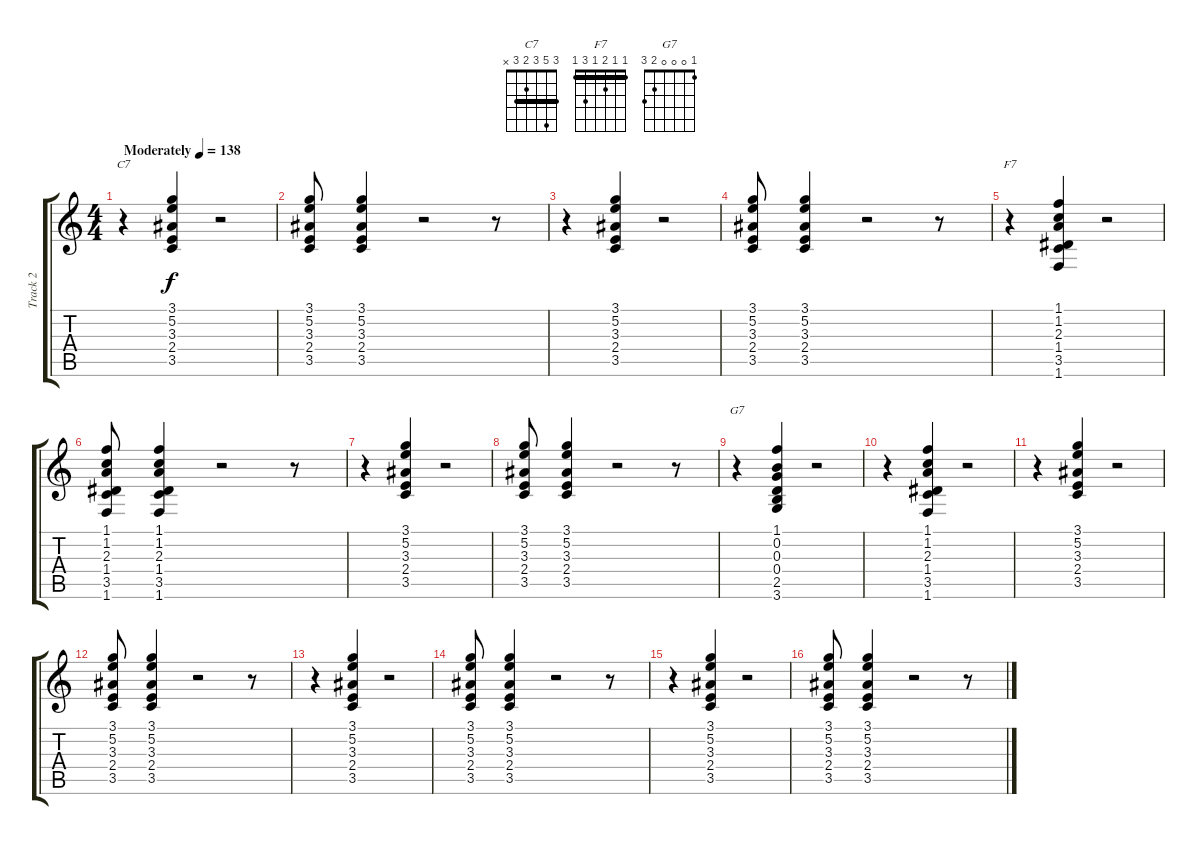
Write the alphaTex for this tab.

\track ("Track 2" "Track 2") {instrument acousticguitarsteel}
\staff {score tabs}
\tuning (E4 B3 G3 D3 A2 E2) {hide}
\chord ("C7" 3 5 3 2 3 x) {barre 3}
\chord ("F7" 1 1 2 1 3 1) {barre 1}
\chord ("G7" 1 0 0 0 2 3)
\ts (4 4)
\tempo (138 "Moderately")
\clef g2
\ks c
r.4{ch "C7" dy f instrument acousticguitarsteel} (3.1 5.2 3.3 2.4 3.5).4 r.2 |
(3.1 5.2 3.3 2.4 3.5).8 (3.1 5.2 3.3 2.4 3.5).4 r.2 r.8 |
r.4 (3.1 5.2 3.3 2.4 3.5).4 r.2 |
(3.1 5.2 3.3 2.4 3.5).8 (3.1 5.2 3.3 2.4 3.5).4 r.2 r.8 |
r.4{ch "F7"} (1.1 1.2 2.3 1.4 3.5 1.6).4 r.2 |
(1.1 1.2 2.3 1.4 3.5 1.6).8 (1.1 1.2 2.3 1.4 3.5 1.6).4 r.2 r.8 |
r.4 (3.1 5.2 3.3 2.4 3.5).4 r.2 |
(3.1 5.2 3.3 2.4 3.5).8 (3.1 5.2 3.3 2.4 3.5).4 r.2 r.8 |
r.4{ch "G7"} (1.1 0.2 0.3 0.4 2.5 3.6).4 r.2 |
r.4 (1.1 1.2 2.3 1.4 3.5 1.6).4 r.2 |
r.4 (3.1 5.2 3.3 2.4 3.5).4 r.2 |
(3.1 5.2 3.3 2.4 3.5).8 (3.1 5.2 3.3 2.4 3.5).4 r.2 r.8 |
r.4 (3.1 5.2 3.3 2.4 3.5).4 r.2 |
(3.1 5.2 3.3 2.4 3.5).8 (3.1 5.2 3.3 2.4 3.5).4 r.2 r.8 |
r.4 (3.1 5.2 3.3 2.4 3.5).4 r.2 |
(3.1 5.2 3.3 2.4 3.5).8 (3.1 5.2 3.3 2.4 3.5).4 r.2 r.8
